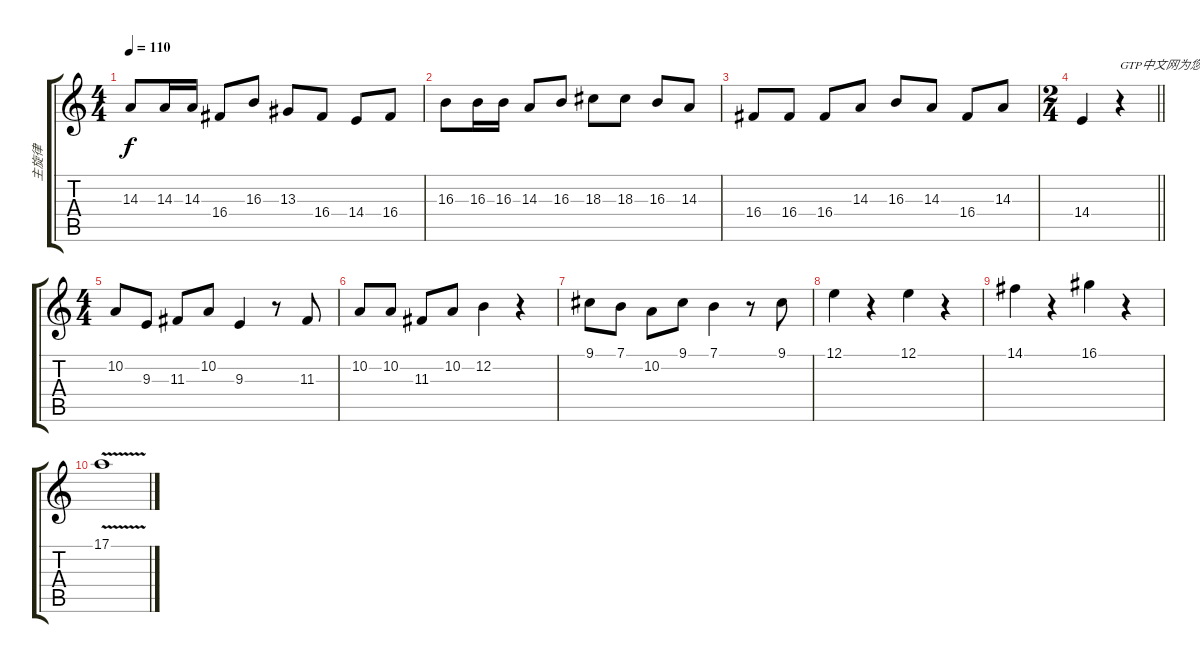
\track ("主旋律" "主旋律") {instrument whistle}
\staff {score tabs}
\tuning (E4 B3 G3 D3 A2 E2) {hide}
\ts (4 4)
\tempo 110
\clef g2
\ks c
14.3.8{dy f} 14.3.16 14.3.16 16.4.8 16.3.8 13.3.8 16.4.8 14.4.8 16.4.8 |
16.3.8 16.3.16 16.3.16 14.3.8 16.3.8 18.3.8 18.3.8 16.3.8 14.3.8 |
16.4.8 16.4.8 16.4.8 14.3.8 16.3.8 14.3.8 16.4.8 14.3.8 |
\ts (2 4)
\barLineRight lightlight
14.4.4 r.4{txt "GTP中文网为您提供优秀的谱子"} |
\ts (4 4)
10.2.8 9.3.8 11.3.8 10.2.8 9.3.4 r.8 11.3.8 |
10.2.8 10.2.8 11.3.8 10.2.8 12.2.4 r.4 |
9.1.8 7.1.8 10.2.8 9.1.8 7.1.4 r.8 9.1.8 |
12.1.4 r.4 12.1.4 r.4 |
14.1.4 r.4 16.1.4 r.4 |
17.1{v}.1
